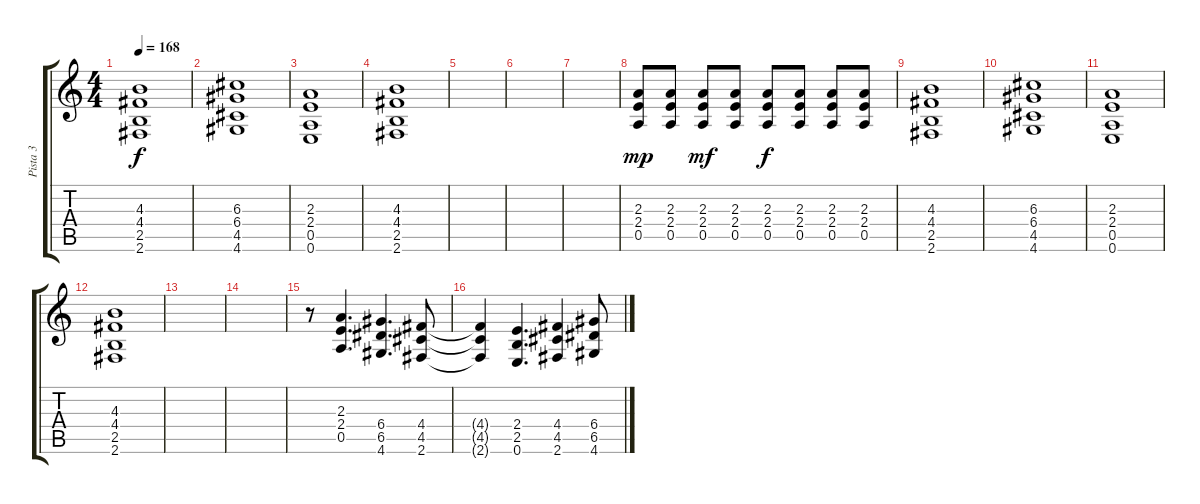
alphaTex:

\track ("Pista 3" "Pista 3") {instrument overdrivenguitar}
\staff {score tabs}
\tuning (E4 B3 G3 D3 A2 E2) {hide}
\ts (4 4)
\tempo 168
\clef g2
\ks c
(4.3 4.4 2.5 2.6).1{dy f} |
(6.3 6.4 4.5 4.6).1 |
(2.3 2.4 0.5 0.6).1 |
(4.3 4.4 2.5 2.6).1 |
|
|
|
(2.3 2.4 0.5).8{dy mp} (2.3 2.4 0.5).8 (2.3 2.4 0.5).8{dy mf} (2.3 2.4 0.5).8 (2.3 2.4 0.5).8{dy f} (2.3 2.4 0.5).8 (2.3 2.4 0.5).8 (2.3 2.4 0.5).8 |
(4.3 4.4 2.5 2.6).1 |
(6.3 6.4 4.5 4.6).1 |
(2.3 2.4 0.5 0.6).1 |
(4.3 4.4 2.5 2.6).1 |
|
|
r.8 (2.3 2.4 0.5).4{d} (6.4 6.5 4.6).4{d} (4.4 4.5 2.6).8 |
(4.4{t} 4.5{t} 2.6{t}).4 (2.4 2.5 0.6).4{d} (4.4 4.5 2.6).4 (6.4 6.5 4.6).8
